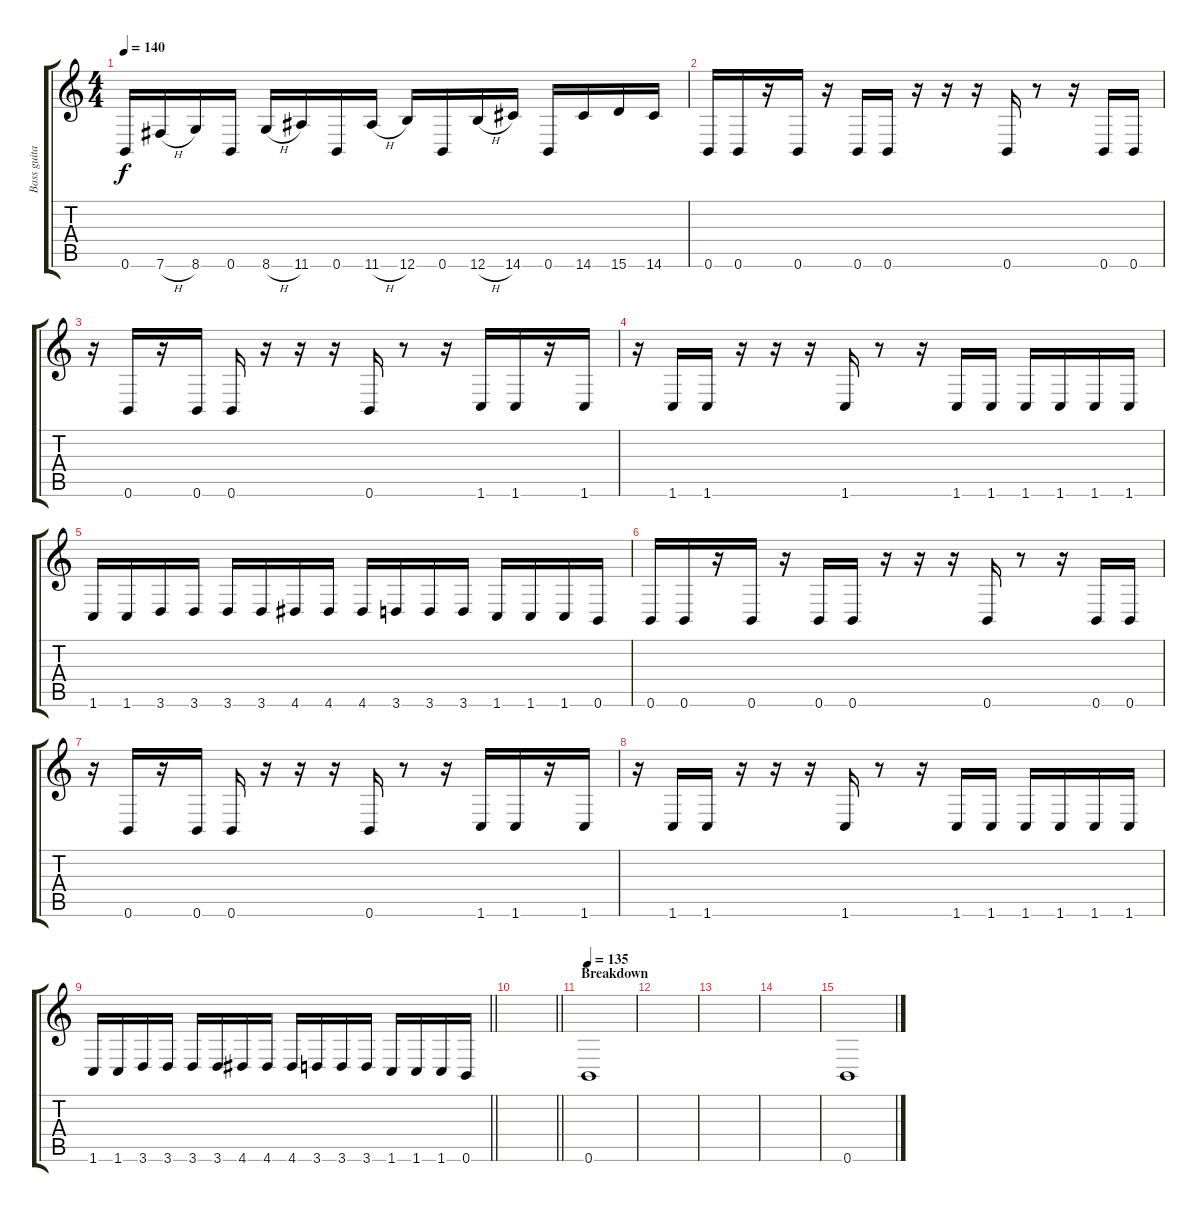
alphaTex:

\track ("Bass guitar" "Bass guita") {instrument electricbasspick}
\staff {score tabs}
\tuning (Db4 Ab3 E3 B2 Gb2 B1) {hide}
\ts (4 4)
\tempo 140
\clef g2
\ks c
0.6.16{dy f} 7.6{h}.16 8.6.16 0.6.16 8.6{h}.16 11.6.16 0.6.16 11.6{h}.16 12.6.16 0.6.16 12.6{h}.16 14.6.16 0.6.16 14.6.16 15.6.16 14.6.16 |
0.6.16 0.6.16 r.16 0.6.16 r.16 0.6.16 0.6.16 r.16 r.16 r.16 0.6.16 r.8 r.16 0.6.16 0.6.16 |
r.16 0.6.16 r.16 0.6.16 0.6.16 r.16 r.16 r.16 0.6.16 r.8 r.16 1.6.16 1.6.16 r.16 1.6.16 |
r.16 1.6.16 1.6.16 r.16 r.16 r.16 1.6.16 r.8 r.16 1.6.16 1.6.16 1.6.16 1.6.16 1.6.16 1.6.16 |
1.6.16 1.6.16 3.6.16 3.6.16 3.6.16 3.6.16 4.6.16 4.6.16 4.6.16 3.6.16 3.6.16 3.6.16 1.6.16 1.6.16 1.6.16 0.6.16 |
0.6.16 0.6.16 r.16 0.6.16 r.16 0.6.16 0.6.16 r.16 r.16 r.16 0.6.16 r.8 r.16 0.6.16 0.6.16 |
r.16 0.6.16 r.16 0.6.16 0.6.16 r.16 r.16 r.16 0.6.16 r.8 r.16 1.6.16 1.6.16 r.16 1.6.16 |
r.16 1.6.16 1.6.16 r.16 r.16 r.16 1.6.16 r.8 r.16 1.6.16 1.6.16 1.6.16 1.6.16 1.6.16 1.6.16 |
\barLineRight lightlight
1.6.16 1.6.16 3.6.16 3.6.16 3.6.16 3.6.16 4.6.16 4.6.16 4.6.16 3.6.16 3.6.16 3.6.16 1.6.16 1.6.16 1.6.16 0.6.16 |
\barLineRight lightlight
|
\section ("" "Breakdown")
\tempo 135
0.6.1 |
|
|
|
0.6.1
